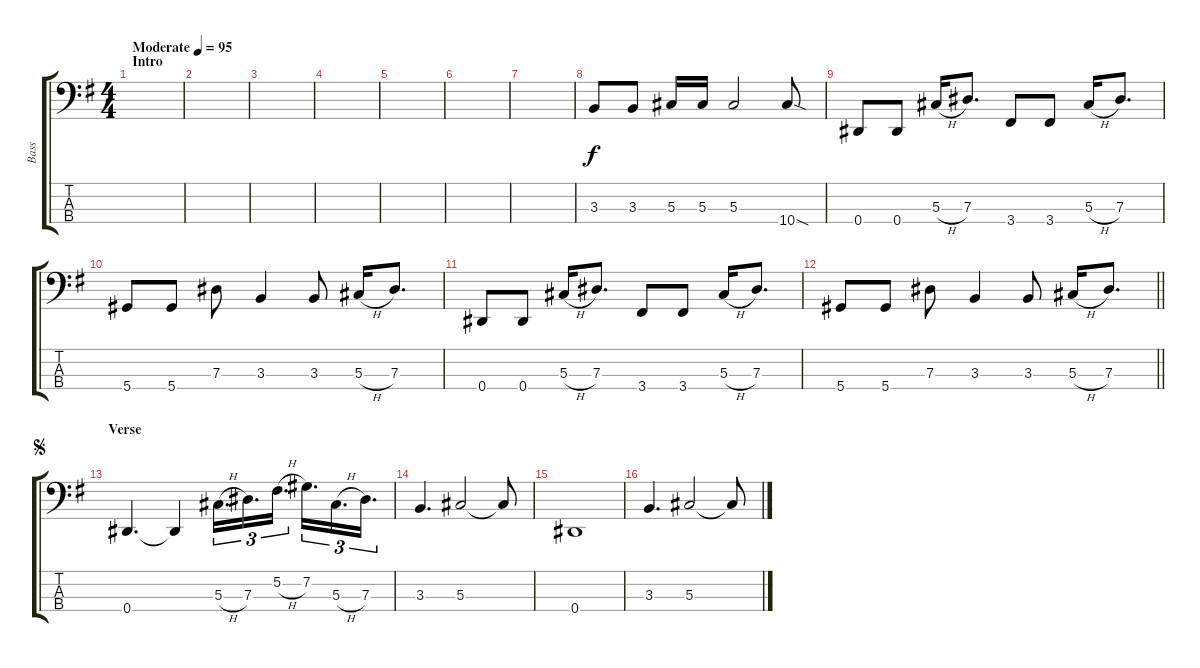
\track ("Bass" "Bass") {instrument electricbassfinger}
\staff {score tabs}
\tuning (Gb2 Db2 Ab1 Eb1) {hide}
\ts (4 4)
\section ("" "Intro")
\tempo (95 "Moderate")
\clef f4
\ks eminor
|
|
|
|
|
|
|
3.3.8 3.3.8 5.3.16 5.3.16 5.3.2 10.4{sod}.8 |
0.4.8 0.4.8 5.3{h}.16 7.3.8{d} 3.4.8 3.4.8 5.3{h}.16 7.3.8{d} |
5.4.8 5.4.8 7.3.8 3.3.4 3.3.8 5.3{h}.16 7.3.8{d} |
0.4.8 0.4.8 5.3{h}.16 7.3.8{d} 3.4.8 3.4.8 5.3{h}.16 7.3.8{d} |
\barLineRight lightlight
5.4.8 5.4.8 7.3.8 3.3.4 3.3.8 5.3{h}.16 7.3.8{d} |
\section ("" "Verse")
\jump segno
0.4.4{d} 0.4{t}.4 5.3{h}.16{d tu (3 2)} 7.3.16{d tu (3 2)} 5.2{h}.16{d tu (3 2)} 7.2.16{d tu (3 2)} 5.3{h}.16{d tu (3 2)} 7.3.16{d tu (3 2)} |
3.3.4{d} 5.3.2 5.3{t}.8 |
0.4.1 |
3.3.4{d} 5.3.2 5.3{t}.8
